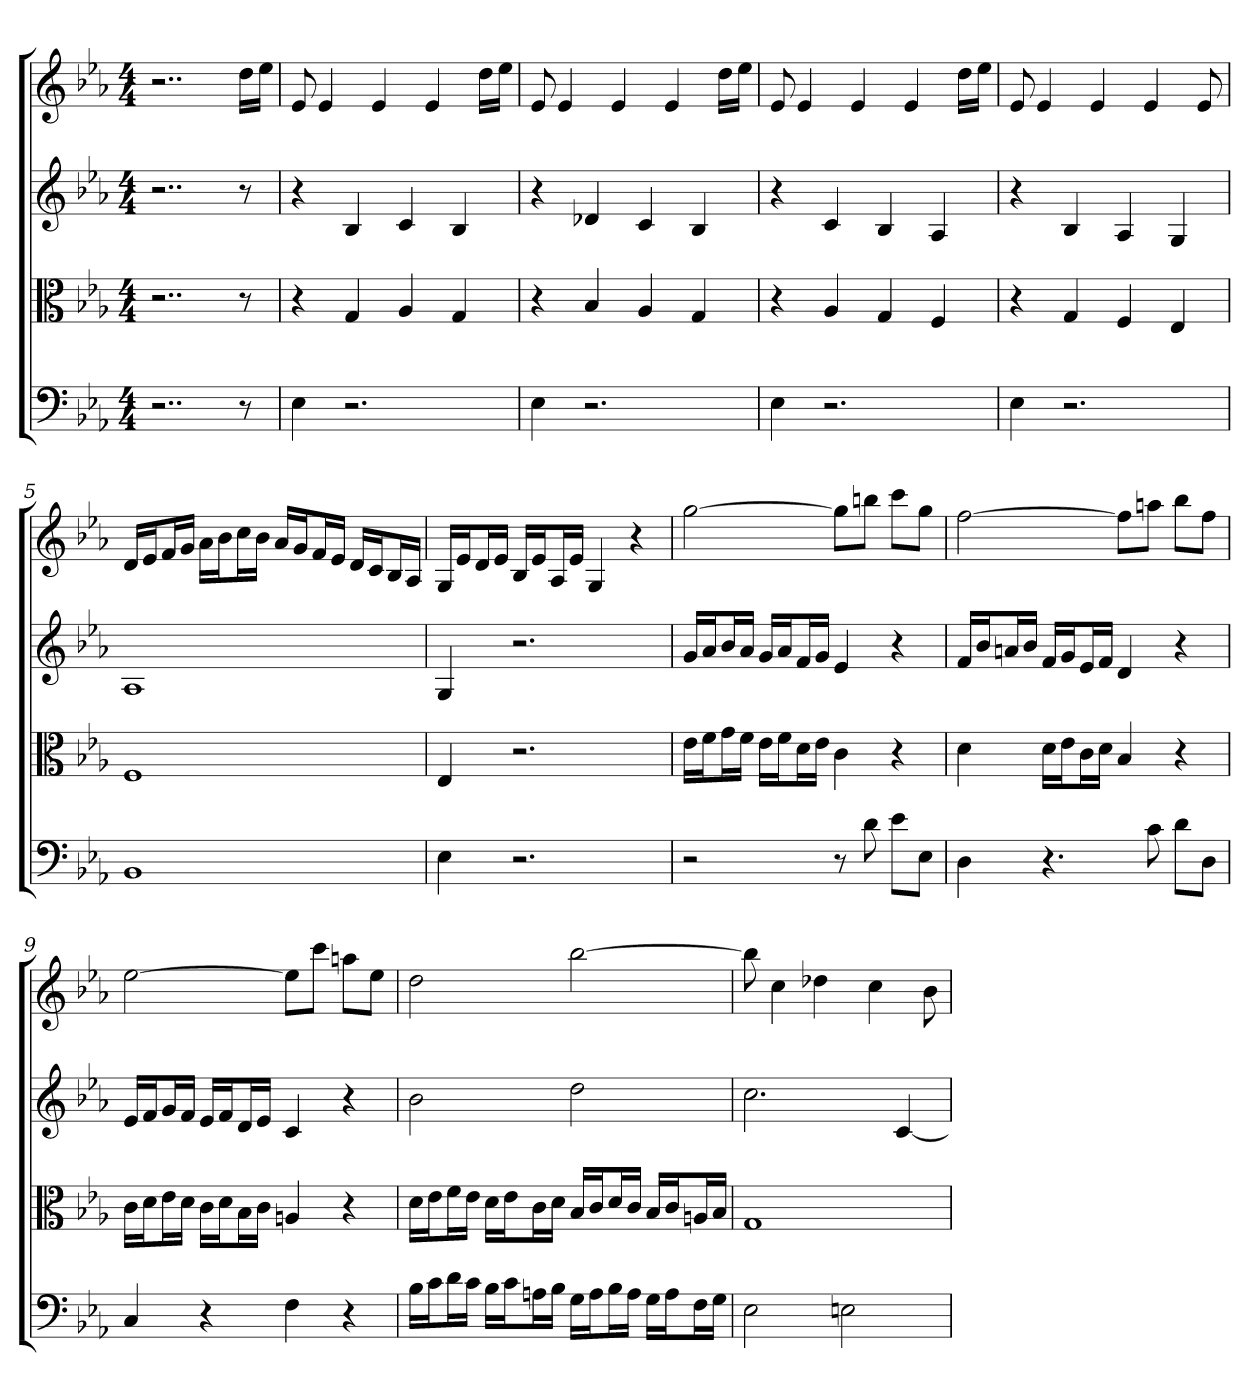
**kern	**kern	**kern	**kern
*part4	*part3	*part2	*part1
*staff4	*staff3	*staff2	*staff1
*clefF4	*clefC3	*	*
*k[b-e-a-]	*k[b-e-a-]	*k[b-e-a-]	*k[b-e-a-]
*E-:	*E-:	*E-:	*E-:
*M4/4	*M4/4	*M4/4	*M4/4
=	=	=	=
2..r	2..r	2..r	2..r
8r	8r	8r	16ddLL
.	.	.	16ee-JJ
=1	=1	=1	=1
4E-	4r	4r	8e-
.	.	.	4e-
2.r	4G	4B-	.
.	.	.	4e-
.	4A-	4c	.
.	.	.	4e-
.	4G	4B-	.
.	.	.	16ddLL
.	.	.	16ee-JJ
=2	=2	=2	=2
4E-	4r	4r	8e-
.	.	.	4e-
2.r	4B-	4d-X	.
.	.	.	4e-
.	4A-	4c	.
.	.	.	4e-
.	4G	4B-	.
.	.	.	16ddLL
.	.	.	16ee-JJ
=3	=3	=3	=3
4E-	4r	4r	8e-
.	.	.	4e-
2.r	4A-	4c	.
.	.	.	4e-
.	4G	4B-	.
.	.	.	4e-
.	4F	4A-	.
.	.	.	16ddLL
.	.	.	16ee-JJ
=4	=4	=4	=4
4E-	4r	4r	8e-
.	.	.	4e-
2.r	4G	4B-	.
.	.	.	4e-
.	4F	4A-	.
.	.	.	4e-
.	4E-	4G	.
.	.	.	8e-
=5	=5	=5	=5
1BB-	1F	1A-	16dLL
.	.	.	16e-J
.	.	.	16fL
.	.	.	16gJJ
.	.	.	16a-LL
.	.	.	16b-J
.	.	.	16ccL
.	.	.	16b-JJ
.	.	.	16a-LL
.	.	.	16gJ
.	.	.	16fL
.	.	.	16e-JJ
.	.	.	16dLL
.	.	.	16cJ
.	.	.	16B-L
.	.	.	16A-JJ
=6	=6	=6	=6
4E-	4E-	4G	16GLL
.	.	.	16e-J
.	.	.	16dL
.	.	.	16e-JJ
2.r	2.r	2.r	16B-LL
.	.	.	16e-J
.	.	.	16A-L
.	.	.	16e-JJ
.	.	.	4G
.	.	.	4r
=7	=7	=7	=7
2r	16e-\LL	16gLL	[2gg
.	16f\J	16a-J	.
.	16g\L	16b-L	.
.	16f\JJ	16a-JJ	.
.	16e-\LL	16gLL	.
.	16f\J	16a-J	.
.	16d\L	16fL	.
.	16e-\JJ	16gJJ	.
8r	4c	4e-	8ggL]
8d	.	.	8bbnJ
8e-\L	4r	4r	8cccL
8E-\J	.	.	8ggJ
=8	=8	=8	=8
4D	4d	16fLL	[2ff
.	.	16b-J	.
.	.	16anL	.
.	.	16b-JJ	.
4.r	16d\LL	16fLL	.
.	16e-\J	16gJ	.
.	16c\L	16e-L	.
.	16d\JJ	16fJJ	.
.	4B-	4d	8ffL]
8c	.	.	8aanJ
8d\L	4r	4r	8bb-L
8D\J	.	.	8ffJ
=9	=9	=9	=9
4C	16c\LL	16e-LL	[2ee-
.	16d\J	16fJ	.
.	16e-\L	16gL	.
.	16d\JJ	16fJJ	.
4r	16c\LL	16e-LL	.
.	16d\J	16fJ	.
.	16B-\L	16dL	.
.	16c\JJ	16e-JJ	.
4F	4An	4c	8ee-L]
.	.	.	8cccJ
4r	4r	4r	8aanL
.	.	.	8ee-J
=10	=10	=10	=10
16B-\LL	16d\LL	2b-	2dd
16c\J	16e-\J	.	.
16d\L	16f\L	.	.
16c\JJ	16e-\JJ	.	.
16B-\LL	16d\LL	.	.
16c\J	16e-\J	.	.
16An\L	16c\L	.	.
16B-\JJ	16d\JJ	.	.
16G\LL	16B-/LL	2dd	[2bb-
16A\J	16c/J	.	.
16B-\L	16d/L	.	.
16A\JJ	16c/JJ	.	.
16G\LL	16B-/LL	.	.
16A\J	16c/J	.	.
16F\L	16An/L	.	.
16G\JJ	16B-/JJ	.	.
=11	=11	=11	=11
2E-	1G	2.cc	8bb-]
.	.	.	4cc
.	.	.	4dd-X
2En	.	.	.
.	.	.	4cc
.	.	[4c	.
.	.	.	8b-
=	=	=	=
*-	*-	*-	*-
